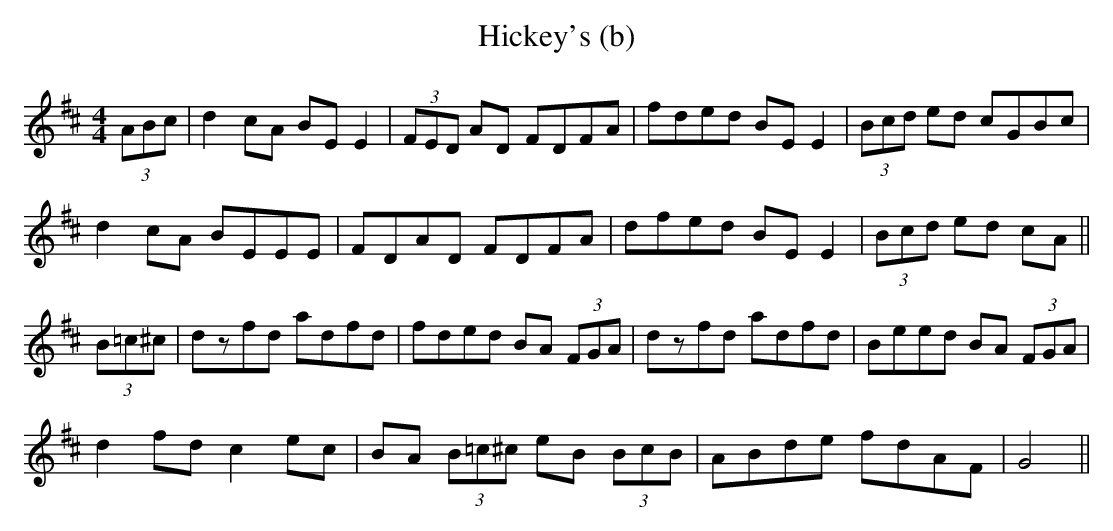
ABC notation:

X:1
T: Hickey's (b)
L: 1/8
M: 4/4
K: D
(3ABc|d2 cA BE E2|(3FED AD FDFA|fded BE E2|(3Bcd ed cGBc|
d2 cA BEEE|FDAD FDFA|dfed BE E2|(3Bcd ed cA||
(3B=c^c|dzfd adfd|fded BA (3FGA|dzfd adfd|Beed BA (3FGA|
d2 fd c2 ec|BA (3B=c^c eB (3BcB|ABde fdAF|G4 ||
